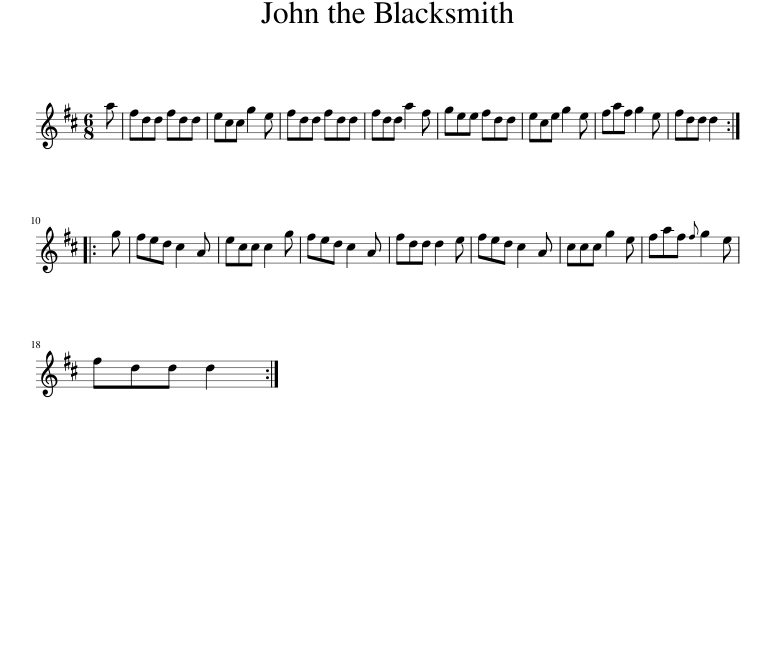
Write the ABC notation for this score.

X:1
L:1/8
M:6/8
I:linebreak $
K:D
V:1 treble
V:1
 a | fdd fdd | ecc g2 e | fdd fdd | fdd a2 f | %5
 gee fdd | ece g2 e | faf g2 e | fdd d2 ::$ g | %10
 fed c2 A | ecc c2 g | fed c2 A | fdd d2 e | fed c2 A | %15
 ccc g2 e | faf{f} g2 e |$ fdd d2 :| %18
